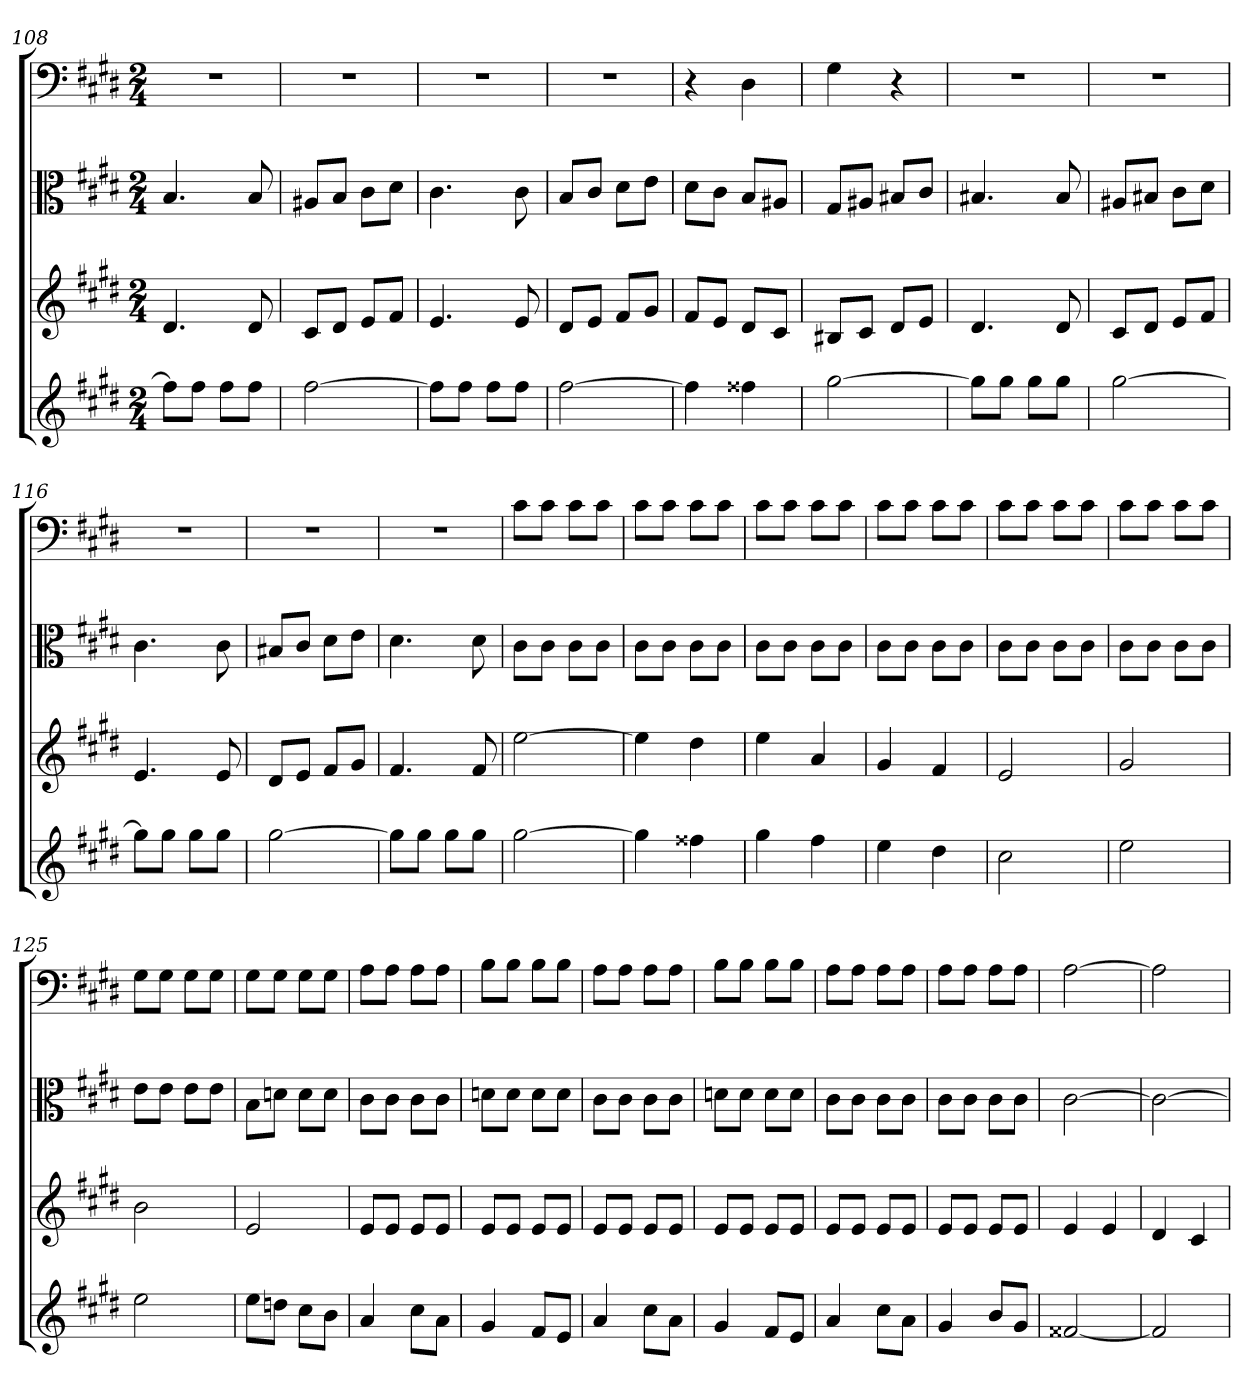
**kern	**kern	**kern	**kern
*part4	*part3	*part2	*part1
*staff4	*staff3	*staff2	*staff1
*	*	*clefC3	*clefF4
*k[f#c#g#d#]	*k[f#c#g#d#]	*k[f#c#g#d#]	*k[f#c#g#d#]
*E:	*E:	*E:	*E:
*M2/4	*M2/4	*M2/4	*M2/4
=108	=108	=108	=108
8ff#L]	4.d#	4.B	2r
8ff#J	.	.	.
8ff#L	.	.	.
8ff#J	8d#	8B	.
=109	=109	=109	=109
[2ff#	8c#L	8A#X/L	2r
.	8d#J	8B/J	.
.	8eL	8c#\L	.
.	8f#J	8d#\J	.
=110	=110	=110	=110
8ff#L]	4.e	4.c#	2r
8ff#J	.	.	.
8ff#L	.	.	.
8ff#J	8e	8c#	.
=111	=111	=111	=111
[2ff#	8d#L	8B/L	2r
.	8eJ	8c#/J	.
.	8f#L	8d#\L	.
.	8g#J	8e\J	.
=112	=112	=112	=112
4ff#]	8f#L	8d#\L	4r
.	8eJ	8c#\J	.
4ff##X	8d#L	8B/L	4D#
.	8c#J	8A#X/J	.
=113	=113	=113	=113
[2gg#	8B#XL	8G#/L	4G#
.	8c#J	8A#X/J	.
.	8d#L	8B#X/L	4r
.	8eJ	8c#/J	.
=114	=114	=114	=114
8gg#L]	4.d#	4.B#X	2r
8gg#J	.	.	.
8gg#L	.	.	.
8gg#J	8d#	8B#	.
=115	=115	=115	=115
[2gg#	8c#L	8A#X/L	2r
.	8d#J	8B#X/J	.
.	8eL	8c#\L	.
.	8f#J	8d#\J	.
=116	=116	=116	=116
8gg#L]	4.e	4.c#	2r
8gg#J	.	.	.
8gg#L	.	.	.
8gg#J	8e	8c#	.
=117	=117	=117	=117
[2gg#	8d#L	8B#X/L	2r
.	8eJ	8c#/J	.
.	8f#L	8d#\L	.
.	8g#J	8e\J	.
=118	=118	=118	=118
8gg#L]	4.f#	4.d#	2r
8gg#J	.	.	.
8gg#L	.	.	.
8gg#J	8f#	8d#	.
=119	=119	=119	=119
[2gg#	[2ee	8c#\L	8c#\L
.	.	8c#\J	8c#\J
.	.	8c#\L	8c#\L
.	.	8c#\J	8c#\J
=120	=120	=120	=120
4gg#]	4ee]	8c#\L	8c#\L
.	.	8c#\J	8c#\J
4ff##X	4dd#	8c#\L	8c#\L
.	.	8c#\J	8c#\J
=121	=121	=121	=121
4gg#	4ee	8c#\L	8c#\L
.	.	8c#\J	8c#\J
4ff#	4a	8c#\L	8c#\L
.	.	8c#\J	8c#\J
=122	=122	=122	=122
4ee	4g#	8c#\L	8c#\L
.	.	8c#\J	8c#\J
4dd#	4f#	8c#\L	8c#\L
.	.	8c#\J	8c#\J
=123	=123	=123	=123
2cc#	2e	8c#\L	8c#\L
.	.	8c#\J	8c#\J
.	.	8c#\L	8c#\L
.	.	8c#\J	8c#\J
=124	=124	=124	=124
2ee	2g#	8c#\L	8c#\L
.	.	8c#\J	8c#\J
.	.	8c#\L	8c#\L
.	.	8c#\J	8c#\J
=125	=125	=125	=125
2ee	2b	8e\L	8G#\L
.	.	8e\J	8G#\J
.	.	8e\L	8G#\L
.	.	8e\J	8G#\J
=126	=126	=126	=126
8eeL	2e	8B\L	8G#\L
8ddnJ	.	8dn\J	8G#\J
8cc#L	.	8d\L	8G#\L
8bJ	.	8d\J	8G#\J
=127	=127	=127	=127
4a	8eL	8c#\L	8A\L
.	8eJ	8c#\J	8A\J
8cc#L	8eL	8c#\L	8A\L
8aJ	8eJ	8c#\J	8A\J
=128	=128	=128	=128
4g#	8eL	8dn\L	8B\L
.	8eJ	8d\J	8B\J
8f#L	8eL	8d\L	8B\L
8eJ	8eJ	8d\J	8B\J
=129	=129	=129	=129
4a	8eL	8c#\L	8A\L
.	8eJ	8c#\J	8A\J
8cc#L	8eL	8c#\L	8A\L
8aJ	8eJ	8c#\J	8A\J
=130	=130	=130	=130
4g#	8eL	8dn\L	8B\L
.	8eJ	8d\J	8B\J
8f#L	8eL	8d\L	8B\L
8eJ	8eJ	8d\J	8B\J
=131	=131	=131	=131
4a	8eL	8c#\L	8A\L
.	8eJ	8c#\J	8A\J
8cc#L	8eL	8c#\L	8A\L
8aJ	8eJ	8c#\J	8A\J
=132	=132	=132	=132
4g#	8eL	8c#\L	8A\L
.	8eJ	8c#\J	8A\J
8bL	8eL	8c#\L	8A\L
8g#J	8eJ	8c#\J	8A\J
=133	=133	=133	=133
[2f##X	4e	[2c#	[2A
.	4e	.	.
=134	=134	=134	=134
2f##]	4d#	2c#_	2A]
.	4c#	.	.
=	=	=	=
*-	*-	*-	*-
